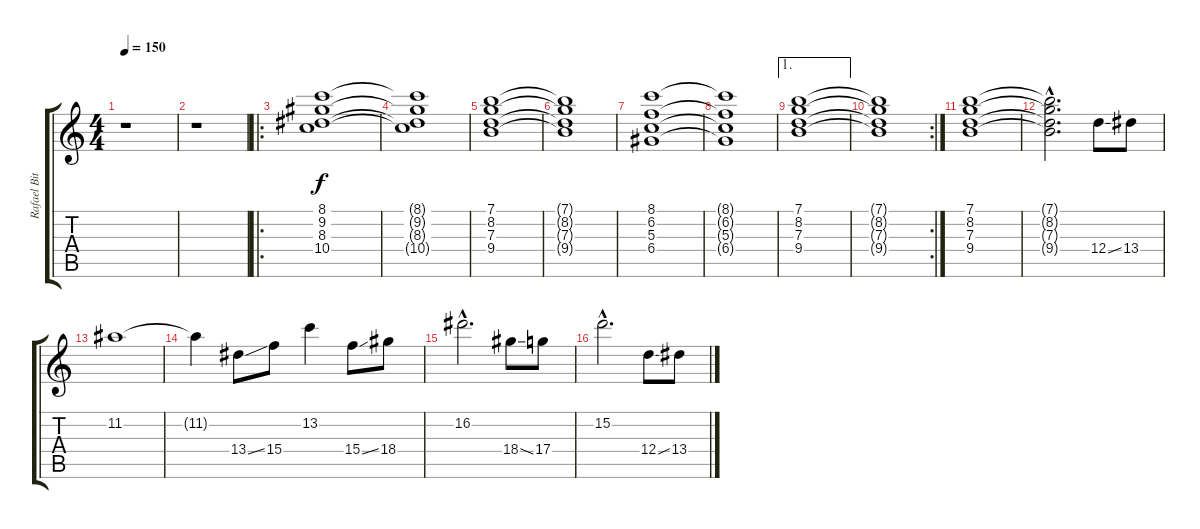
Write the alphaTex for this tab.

\track ("Rafael Bittencourt" "Rafael Bit") {instrument distortionguitar}
\staff {score tabs}
\tuning (E4 B3 G3 D3 A2 E2) {hide}
\ts (4 4)
\tempo 150
\clef g2
\ks c
r.1{dy f} |
r.1 |
\ro
(8.1 9.2 8.3 10.4).1 |
(8.1{t} 9.2{t} 8.3{t} 10.4{t}).1 |
(7.1 8.2 7.3 9.4).1 |
(7.1{t} 8.2{t} 7.3{t} 9.4{t}).1 |
(8.1 6.2 5.3 6.4).1 |
(8.1{t} 6.2{t} 5.3{t} 6.4{t}).1 |
\ae 1
(7.1 8.2 7.3 9.4).1 |
\rc 2
(7.1{t} 8.2{t} 7.3{t} 9.4{t}).1 |
(7.1 8.2 7.3 9.4).1 |
(7.1{hac t} 8.2{hac t} 7.3{hac t} 9.4{hac t}).2{d} 12.4{ss}.8 13.4.8 |
11.2.1 |
11.2{t}.4 13.4{ss}.8 15.4.8 13.2.4 15.4{ss}.8 18.4.8 |
16.2{hac}.2{d} 18.4{ss}.8 17.4.8 |
15.2{hac}.2{d} 12.4{ss}.8 13.4.8
